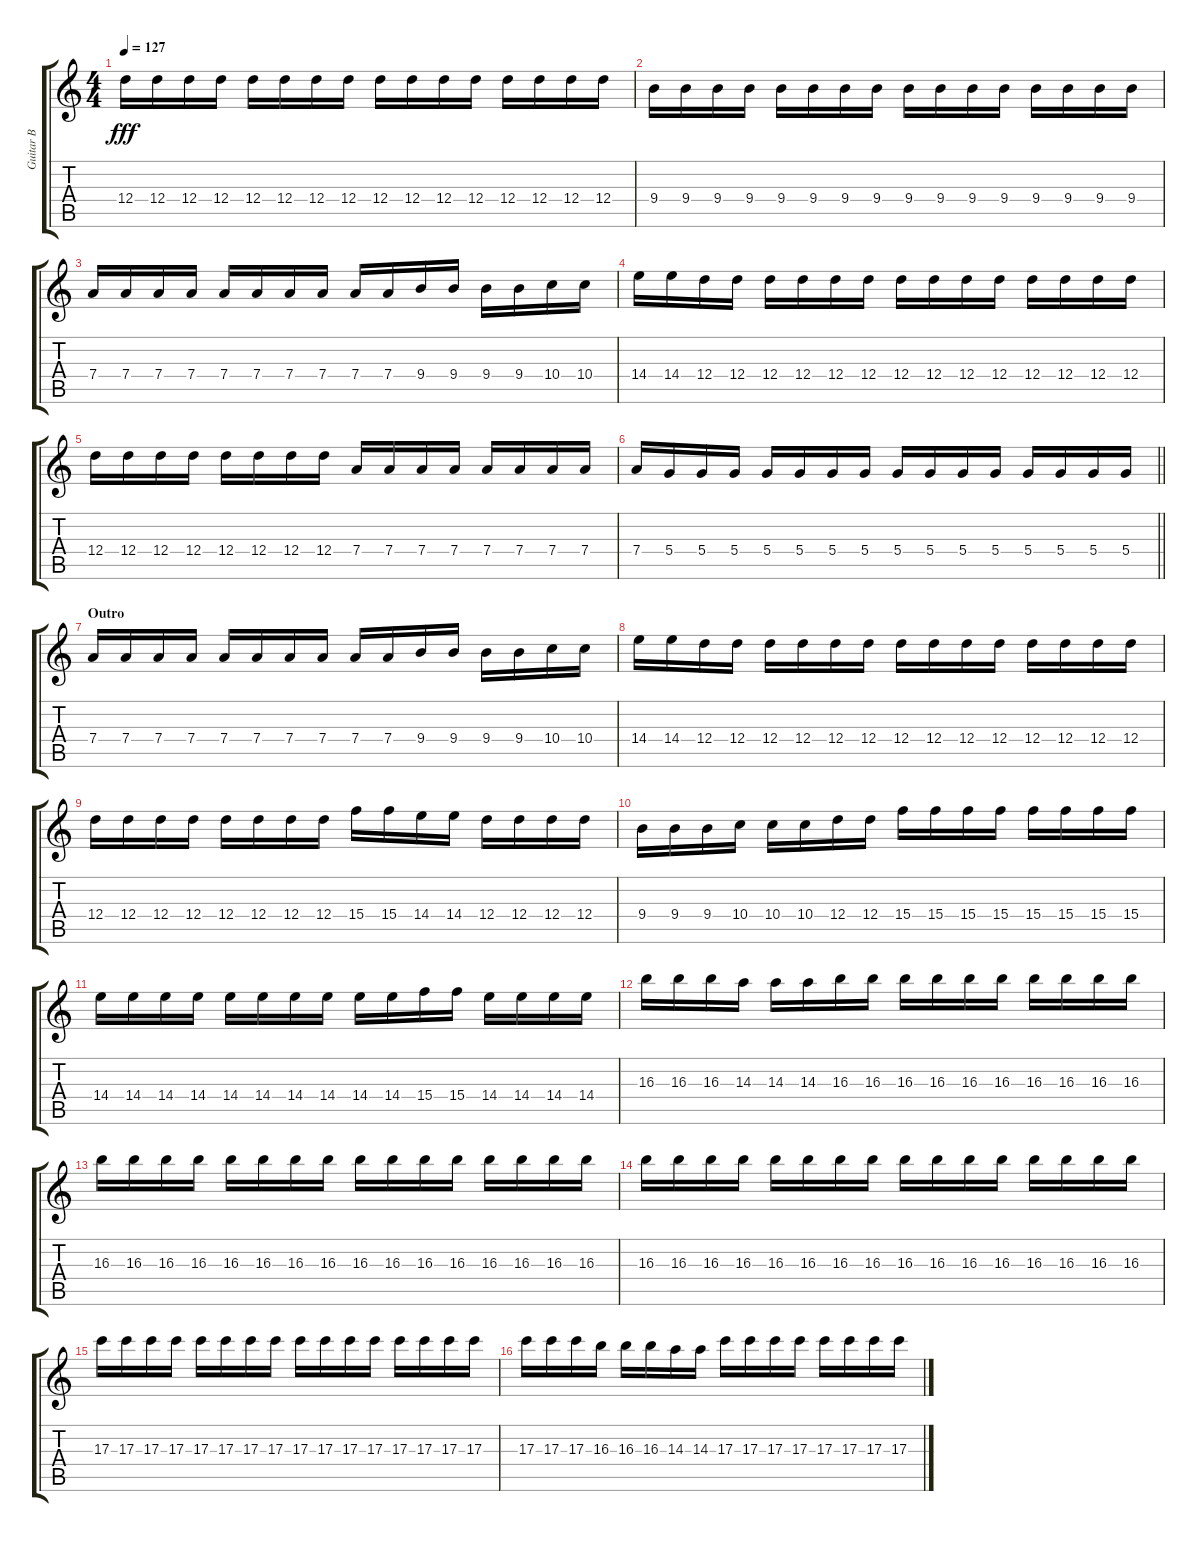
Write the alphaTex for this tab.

\track ("Guitar B" "Guitar B") {instrument synthbass1}
\staff {score tabs}
\tuning (E4 B3 G3 D3 A2 E2) {hide}
\ts (4 4)
\tempo 127
\clef g2
\ks c
12.4.16{dy fff} 12.4.16 12.4.16 12.4.16 12.4.16 12.4.16 12.4.16 12.4.16 12.4.16 12.4.16 12.4.16 12.4.16 12.4.16 12.4.16 12.4.16 12.4.16 |
9.4.16 9.4.16 9.4.16 9.4.16 9.4.16 9.4.16 9.4.16 9.4.16 9.4.16 9.4.16 9.4.16 9.4.16 9.4.16 9.4.16 9.4.16 9.4.16 |
7.4.16 7.4.16 7.4.16 7.4.16 7.4.16 7.4.16 7.4.16 7.4.16 7.4.16 7.4.16 9.4.16 9.4.16 9.4.16 9.4.16 10.4.16 10.4.16 |
14.4.16 14.4.16 12.4.16 12.4.16 12.4.16 12.4.16 12.4.16 12.4.16 12.4.16 12.4.16 12.4.16 12.4.16 12.4.16 12.4.16 12.4.16 12.4.16 |
12.4.16 12.4.16 12.4.16 12.4.16 12.4.16 12.4.16 12.4.16 12.4.16 7.4.16 7.4.16 7.4.16 7.4.16 7.4.16 7.4.16 7.4.16 7.4.16 |
\barLineRight lightlight
7.4.16 5.4.16 5.4.16 5.4.16 5.4.16 5.4.16 5.4.16 5.4.16 5.4.16 5.4.16 5.4.16 5.4.16 5.4.16 5.4.16 5.4.16 5.4.16 |
\section ("" "Outro")
7.4.16 7.4.16 7.4.16 7.4.16 7.4.16 7.4.16 7.4.16 7.4.16 7.4.16 7.4.16 9.4.16 9.4.16 9.4.16 9.4.16 10.4.16 10.4.16 |
14.4.16 14.4.16 12.4.16 12.4.16 12.4.16 12.4.16 12.4.16 12.4.16 12.4.16 12.4.16 12.4.16 12.4.16 12.4.16 12.4.16 12.4.16 12.4.16 |
12.4.16 12.4.16 12.4.16 12.4.16 12.4.16 12.4.16 12.4.16 12.4.16 15.4.16 15.4.16 14.4.16 14.4.16 12.4.16 12.4.16 12.4.16 12.4.16 |
9.4.16 9.4.16 9.4.16 10.4.16 10.4.16 10.4.16 12.4.16 12.4.16 15.4.16 15.4.16 15.4.16 15.4.16 15.4.16 15.4.16 15.4.16 15.4.16 |
14.4.16 14.4.16 14.4.16 14.4.16 14.4.16 14.4.16 14.4.16 14.4.16 14.4.16 14.4.16 15.4.16 15.4.16 14.4.16 14.4.16 14.4.16 14.4.16 |
16.3.16 16.3.16 16.3.16 14.3.16 14.3.16 14.3.16 16.3.16 16.3.16 16.3.16 16.3.16 16.3.16 16.3.16 16.3.16 16.3.16 16.3.16 16.3.16 |
16.3.16 16.3.16 16.3.16 16.3.16 16.3.16 16.3.16 16.3.16 16.3.16 16.3.16 16.3.16 16.3.16 16.3.16 16.3.16 16.3.16 16.3.16 16.3.16 |
16.3.16 16.3.16 16.3.16 16.3.16 16.3.16 16.3.16 16.3.16 16.3.16 16.3.16 16.3.16 16.3.16 16.3.16 16.3.16 16.3.16 16.3.16 16.3.16 |
17.3.16 17.3.16 17.3.16 17.3.16 17.3.16 17.3.16 17.3.16 17.3.16 17.3.16 17.3.16 17.3.16 17.3.16 17.3.16 17.3.16 17.3.16 17.3.16 |
17.3.16 17.3.16 17.3.16 16.3.16 16.3.16 16.3.16 14.3.16 14.3.16 17.3.16 17.3.16 17.3.16 17.3.16 17.3.16 17.3.16 17.3.16 17.3.16
